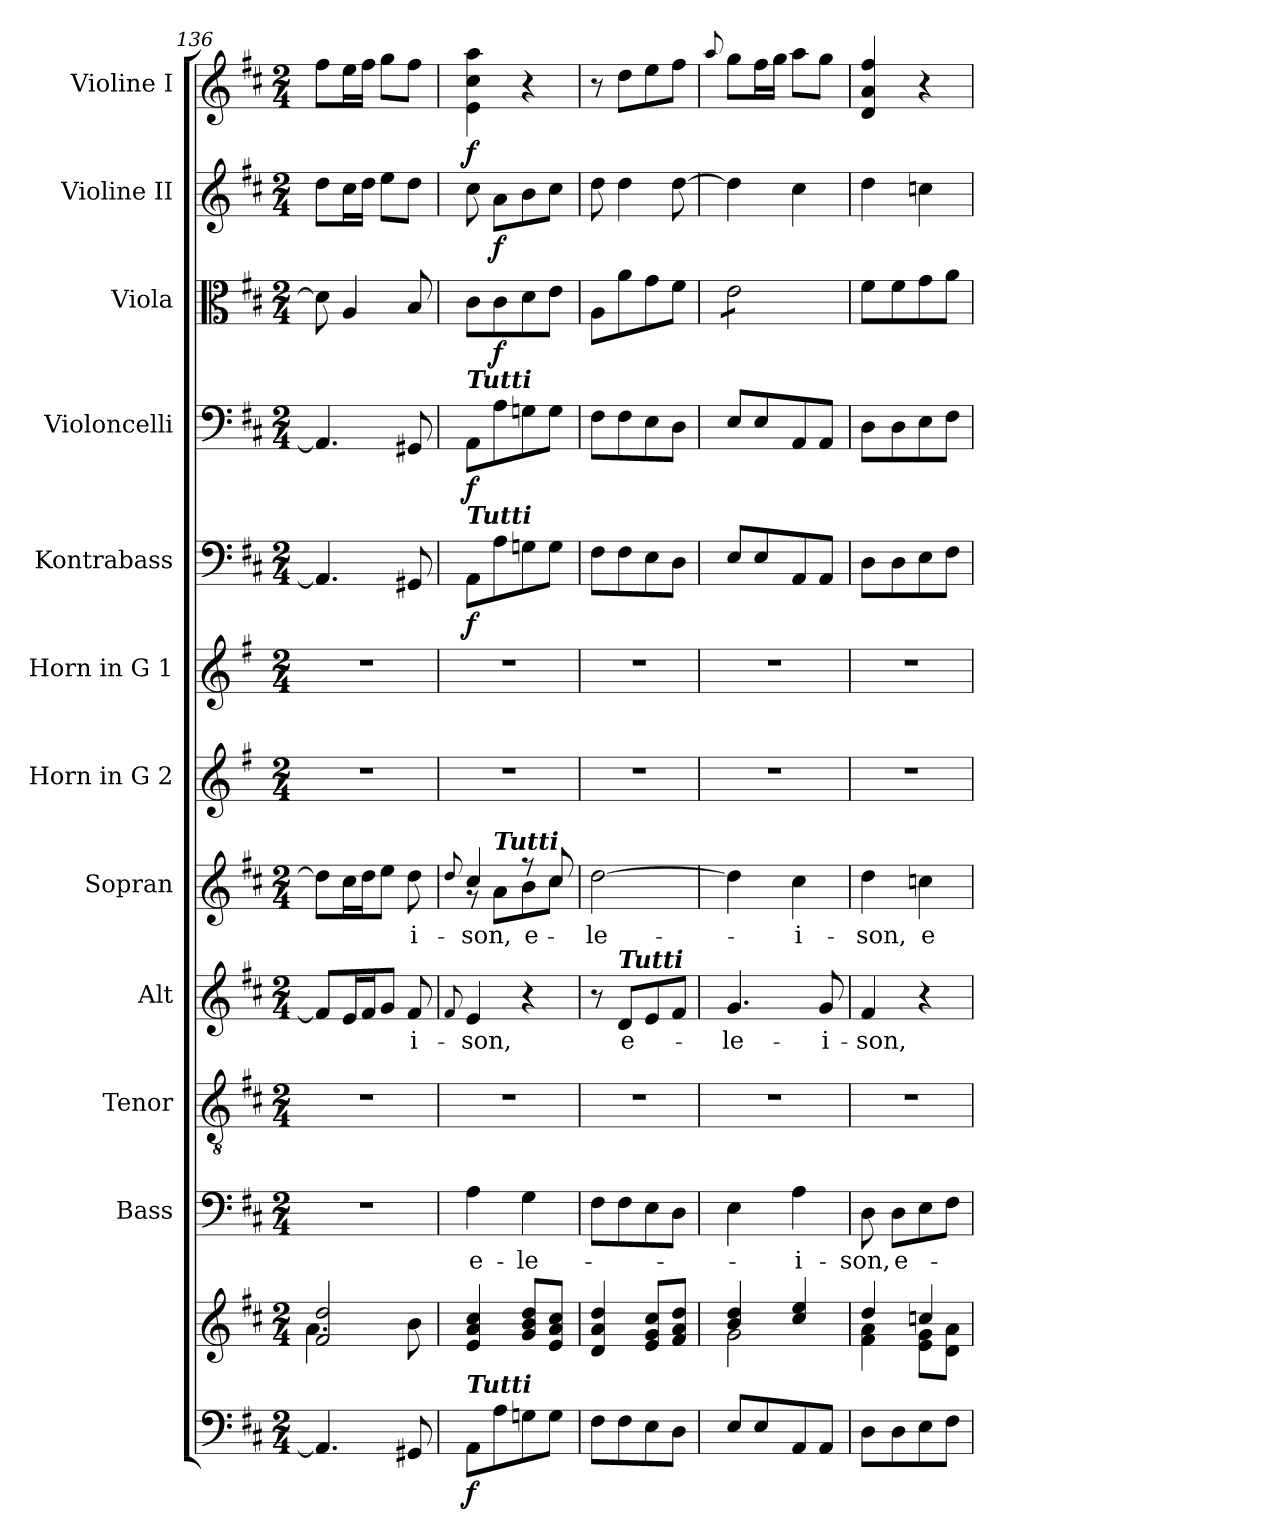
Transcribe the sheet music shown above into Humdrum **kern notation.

**kern	**kern	**dynam	**kern	**text	**kern	**kern	**text	**kern	**text	**kern	**kern	**kern	**dynam	**kern	**dynam	**kern	**dynam	**kern	**dynam	**kern	**dynam
*part12	*part12	*part12	*part11	*part11	*part10	*part9	*part9	*part8	*part8	*part7	*part6	*part5	*part5	*part4	*part4	*part3	*part3	*part2	*part2	*part1	*part1
*staff13	*staff12	*staff12/13	*staff11	*staff11	*staff10	*staff9	*staff9	*staff8	*staff8	*staff7	*staff6	*staff5	*staff5	*staff4	*staff4	*staff3	*staff3	*staff2	*staff2	*staff1	*staff1
*	*	*	*I"Bass	*	*I"Tenor	*I"Alt	*	*I"Sopran	*	*I"Horn in G 2	*I"Horn in G 1	*I"Kontrabass	*	*I"Violoncelli	*	*I"Viola	*	*I"Violine II	*	*I"Violine I	*
*	*	*	*I'B.	*	*I'T.	*I'A.	*	*I'S.	*	*I'Hrn. G 2	*I'Hrn. G 1	*I'Kb.	*	*I'Vc.	*	*I'Vla.	*	*I'Vl. II	*	*I'Vl. I	*
*clefF4	*clefG2	*	*clefF4	*	*clefGv2	*clefG2	*	*clefG2	*	*clefG2	*clefG2	*clefF4	*	*clefF4	*	*clefC3	*	*clefG2	*	*clefG2	*
*	*	*	*	*	*	*	*	*	*	*ITrd3c5	*ITrd3c5	*ITrd7c12	*	*	*	*	*	*	*	*	*
*k[f#c#]	*k[f#c#]	*	*k[f#c#]	*	*k[f#c#]	*k[f#c#]	*	*k[f#c#]	*	*k[f#c#]	*k[f#c#]	*k[f#c#]	*	*k[f#c#]	*	*k[f#c#]	*	*k[f#c#]	*	*k[f#c#]	*
*D:	*D:	*	*D:	*	*D:	*D:	*	*D:	*	*D:	*D:	*D:	*	*D:	*	*D:	*	*D:	*	*D:	*
*M2/4	*M2/4	*	*M2/4	*	*M2/4	*M2/4	*	*M2/4	*	*M2/4	*M2/4	*M2/4	*	*M2/4	*	*M2/4	*	*M2/4	*	*M2/4	*
=136	=136	=136	=136	=136	=136	=136	=136	=136	=136	=136	=136	=136	=136	=136	=136	=136	=136	=136	=136	=136	=136
*	*^	*	*	*	*	*	*	*	*	*	*	*	*	*	*	*	*	*	*	*	*
4.AA/]	2f#/ 2dd/	4.a\	.	2r	.	2r	8f#/L]	.	8dd\L]	.	2r	2r	4.AAA/]	.	4.AA/]	.	8d\]	.	8dd\L	.	8ff#\L	.
.	.	.	.	.	.	.	16e/L	.	16cc#\L	.	.	.	.	.	.	.	4A/	.	16cc#\L	.	16ee\L	.
.	.	.	.	.	.	.	16f#/J	.	16dd\J	.	.	.	.	.	.	.	.	.	16dd\JJ	.	16ff#\JJ	.
.	.	.	.	.	.	.	8g/J	.	8ee\J	.	.	.	.	.	.	.	.	.	8ee\L	.	8gg\L	.
!	!	!	!	!	!	!	!	!LO:LY:b	!	!LO:LY:b	!	!	!	!	!	!	!	!	!	!	!	!
8GG#X/	.	8b\	.	.	.	.	8f#/	-i-	8dd\	-i-	.	.	8GGG#X/	.	8GG#X/	.	8B/	.	8dd\J	.	8ff#\J	.
*	*v	*v	*	*	*	*	*	*	*	*	*	*	*	*	*	*	*	*	*	*	*	*
=137	=137	=137	=137	=137	=137	=137	=137	=137	=137	=137	=137	=137	=137	=137	=137	=137	=137	=137	=137	=137	=137
.	.	.	.	.	.	8qqf#/	.	8qqdd/	.	.	.	.	.	.	.	.	.	.	.	.	.
!	!	!	!	!	!	!	!	!	!	!	!	!	!	!LO:TX:a:Bi:t=Tutti	!	!	!	!	!	!	!
!	!	!	!	!	!	!	!	!	!	!	!	!LO:TX:a:Bi:t=Tutti	!	!	!	!	!	!	!	!	!
!LO:TX:a:Bi:t=Tutti	!	!	!	!	!	!	!	!	!	!	!	!	!	!	!	!	!	!	!	!	!
!	!	!LO:DY:b=2	!	!LO:LY:b	!	!	!LO:LY:b	!	!LO:LY:b	!	!	!	!LO:DY:b	!	!LO:DY:b	!	!	!	!	!	!LO:DY:b
*	*	*	*	*	*	*	*	*^	*	*	*	*	*	*	*	*	*	*	*	*	*
8AA\L	4e/ 4a/ 4cc#/	f	4A\	e-	2r	4e/	-son,	4cc#/	8rf	-son,	2r	2r	8AAA\L	f	8AA\L	f	8c#\L	.	8cc#\	.	4e\ 4cc#\ 4aa\	f
!	!	!	!	!	!	!	!	!	!LO:TX:a:Bi:t=Tutti	!	!	!	!	!	!	!	!	!	!	!	!	!
!	!	!	!	!	!	!	!	!	!	!	!	!	!	!	!	!	!	!LO:DY:b	!	!LO:DY:b	!	!
8A\	.	.	.	.	.	.	.	.	8a\L	.	.	.	8AA\	.	8A\	.	8c#\	f	8a\L	f	.	.
!	!	!	!	!LO:LY:b	!	!	!	!	!	!LO:LY:b	!	!	!	!	!	!	!	!	!	!	!	!
8Gn\	8g/ 8b/ 8dd/L	.	4G\	-le-	.	4r	.	8rff	8b\	e-	.	.	8GGn\	.	8Gn\	.	8d\	.	8b\	.	4r	.
8G\J	8e/ 8a/ 8cc#/J	.	.	.	.	.	.	8cc#/	8cc#\J	.	.	.	8GG\J	.	8G\J	.	8e\J	.	8cc#\J	.	.	.
=138	=138	=138	=138	=138	=138	=138	=138	=138	=138	=138	=138	=138	=138	=138	=138	=138	=138	=138	=138	=138	=138	=138
!	!	!	!	!	!	!	!	!	!	!LO:LY:b	!	!	!	!	!	!	!	!	!	!	!	!
*	*	*	*	*	*	*	*	*v	*v	*	*	*	*	*	*	*	*	*	*	*	*	*
8F#\L	4d/ 4a/ 4dd/	.	8F#\L	.	2r	8r	.	[2dd\	-le-	2r	2r	8FF#\L	.	8F#\L	.	8A\L	.	8dd\	.	8r	.
!	!	!	!	!	!	!LO:TX:a:Bi:t=Tutti	!	!	!	!	!	!	!	!	!	!	!	!	!	!	!
!	!	!	!	!	!	!	!LO:LY:b	!	!	!	!	!	!	!	!	!	!	!	!	!	!
8F#\	.	.	8F#\	.	.	8d/L	e-	.	.	.	.	8FF#\	.	8F#\	.	8a\	.	4dd\	.	8dd\L	.
8E\	8e/ 8g/ 8cc#/L	.	8E\	.	.	8e/	.	.	.	.	.	8EE\	.	8E\	.	8g\	.	.	.	8ee\	.
8D\J	8f#/ 8a/ 8dd/J	.	8D\J	.	.	8f#/J	.	.	.	.	.	8DD\J	.	8D\J	.	8f#\J	.	[8dd\	.	8ff#\J	.
!!LO:PB:g=z
=139	=139	=139	=139	=139	=139	=139	=139	=139	=139	=139	=139	=139	=139	=139	=139	=139	=139	=139	=139	=139	=139
.	.	.	.	.	.	.	.	.	.	.	.	.	.	.	.	.	.	.	.	8qqaa/	.
*	*^	*	*	*	*	*	*	*	*	*	*	*	*	*	*	*	*	*	*	*	*
!	!	!	!	!	!	!	!	!LO:LY:b	!	!	!	!	!	!	!	!	!	!	!	!	!	!
*	*	*	*	*	*	*	*	*	*	*	*	*	*	*	*	*	*tremolo	*	*	*	*	*
8E/L	4b/ 4dd/	2g\	.	4E\	.	2r	4.g/	-le-	4dd\]	.	2r	2r	8EE/L	.	8E/L	.	8e\L	.	4dd\]	.	8gg\L	.
8E/	.	.	.	.	.	.	.	.	.	.	.	.	8EE/	.	8E/	.	8e\	.	.	.	16ff#\L	.
.	.	.	.	.	.	.	.	.	.	.	.	.	.	.	.	.	.	.	.	.	16gg\JJ	.
!	!	!	!	!	!LO:LY:b	!	!	!	!	!LO:LY:b	!	!	!	!	!	!	!	!	!	!	!	!
8AA/	4cc#/ 4ee/	.	.	4A\	-i-	.	.	.	4cc#\	-i-	.	.	8AAA/	.	8AA/	.	8e\	.	4cc#\	.	8aa\L	.
!	!	!	!	!	!	!	!	!LO:LY:b	!	!	!	!	!	!	!	!	!	!	!	!	!	!
8AA/J	.	.	.	.	.	.	8g/	-i-	.	.	.	.	8AAA/J	.	8AA/J	.	8e\J	.	.	.	8gg\J	.
*	*	*	*	*	*	*	*	*	*	*	*	*	*	*	*	*	*Xtremolo	*	*	*	*	*
=140	=140	=140	=140	=140	=140	=140	=140	=140	=140	=140	=140	=140	=140	=140	=140	=140	=140	=140	=140	=140	=140	=140
!	!	!	!	!	!LO:LY:b	!	!	!LO:LY:b	!	!LO:LY:b	!	!	!	!	!	!	!	!	!	!	!	!
8D\L	4dd/	4f#\ 4a\	.	8D\	-son,	2r	4f#/	-son,	4dd\	-son,	2r	2r	8DD\L	.	8D\L	.	8f#\L	.	4dd\	.	4d/ 4a/ 4ff#/	.
!	!	!	!	!	!LO:LY:b	!	!	!	!	!	!	!	!	!	!	!	!	!	!	!	!	!
8D\	.	.	.	8D\L	e-	.	.	.	.	.	.	.	8DD\	.	8D\	.	8f#\	.	.	.	.	.
!	!	!	!	!	!	!	!	!	!	!LO:LY:b	!	!	!	!	!	!	!	!	!	!	!	!
8E\	4ccn/	8e\ 8g\L	.	8E\	.	.	4r	.	4ccn\	e-	.	.	8EE\	.	8E\	.	8g\	.	4ccn\	.	4r	.
8F#\J	.	8d\ 8a\J	.	8F#\J	.	.	.	.	.	.	.	.	8FF#\J	.	8F#\J	.	8a\J	.	.	.	.	.
*	*v	*v	*	*	*	*	*	*	*	*	*	*	*	*	*	*	*	*	*	*	*	*
=	=	=	=	=	=	=	=	=	=	=	=	=	=	=	=	=	=	=	=	=	=
*-	*-	*-	*-	*-	*-	*-	*-	*-	*-	*-	*-	*-	*-	*-	*-	*-	*-	*-	*-	*-	*-
